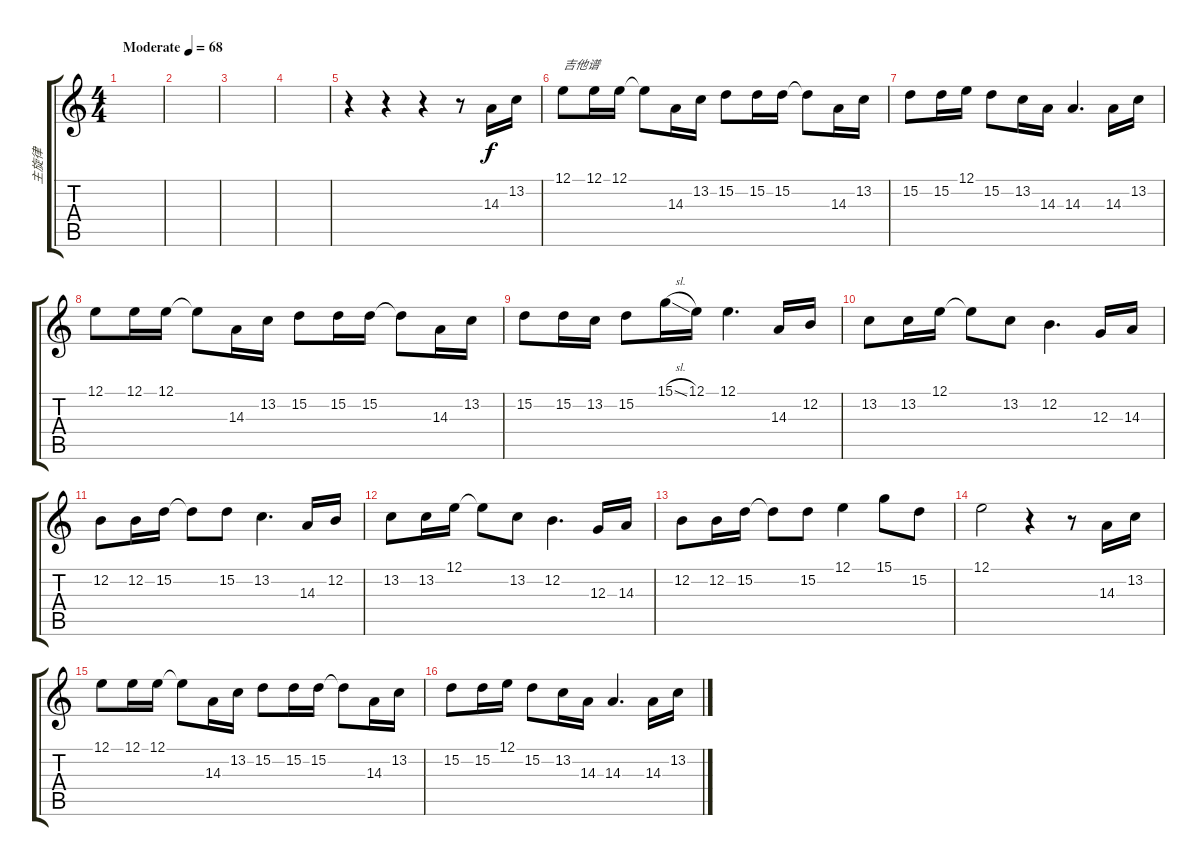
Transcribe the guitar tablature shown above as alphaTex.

\track ("主旋律" "主旋律") {instrument panflute}
\staff {score tabs}
\tuning (E4 B3 G3 D3 A2 E2) {hide}
\ts (4 4)
\tempo (68 "Moderate")
\clef g2
\ks c
|
|
|
|
r.4 r.4 r.4 r.8 14.3.16 13.2.16 |
12.1.8{txt "吉他谱"} 12.1.16 12.1.16 12.1{t}.8 14.3.16 13.2.16 15.2.8 15.2.16 15.2.16 15.2{t}.8 14.3.16 13.2.16 |
15.2.8 15.2.16 12.1.16 15.2.8 13.2.16 14.3.16 14.3.4{d} 14.3.16 13.2.16 |
12.1.8 12.1.16 12.1.16 12.1{t}.8 14.3.16 13.2.16 15.2.8 15.2.16 15.2.16 15.2{t}.8 14.3.16 13.2.16 |
15.2.8 15.2.16 13.2.16 15.2.8 15.1{sl}.16 12.1.16 12.1.4{d} 14.3.16 12.2.16 |
13.2.8 13.2.16 12.1.16 12.1{t}.8 13.2.8 12.2.4{d} 12.3.16 14.3.16 |
12.2.8 12.2.16 15.2.16 15.2{t}.8 15.2.8 13.2.4{d} 14.3.16 12.2.16 |
13.2.8 13.2.16 12.1.16 12.1{t}.8 13.2.8 12.2.4{d} 12.3.16 14.3.16 |
12.2.8 12.2.16 15.2.16 15.2{t}.8 15.2.8 12.1.4 15.1.8 15.2.8 |
12.1.2 r.4 r.8 14.3.16 13.2.16 |
12.1.8 12.1.16 12.1.16 12.1{t}.8 14.3.16 13.2.16 15.2.8 15.2.16 15.2.16 15.2{t}.8 14.3.16 13.2.16 |
15.2.8 15.2.16 12.1.16 15.2.8 13.2.16 14.3.16 14.3.4{d} 14.3.16 13.2.16
